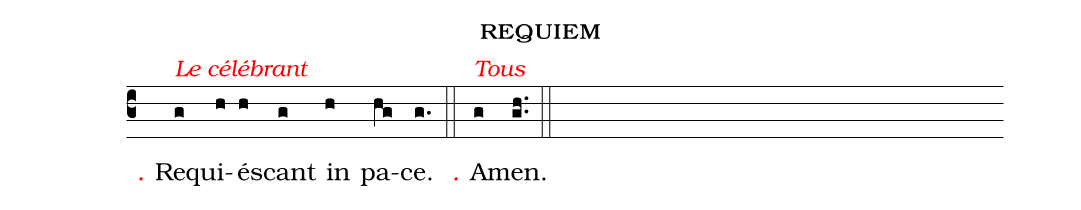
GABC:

name: requiem;
%%
(c3) <alt>\rubrica{Le célébrant}</alt>
℣<v>{\rubrum.}</v> R{e}(g)qui(h)ésc(h)ant(g) in(h) pa(hg)ce.(g.) (::)

℟<v>{\rubrum.}</v> A<alt>\rubrica{Tous}</alt>(g)men.(gh..) (::)
